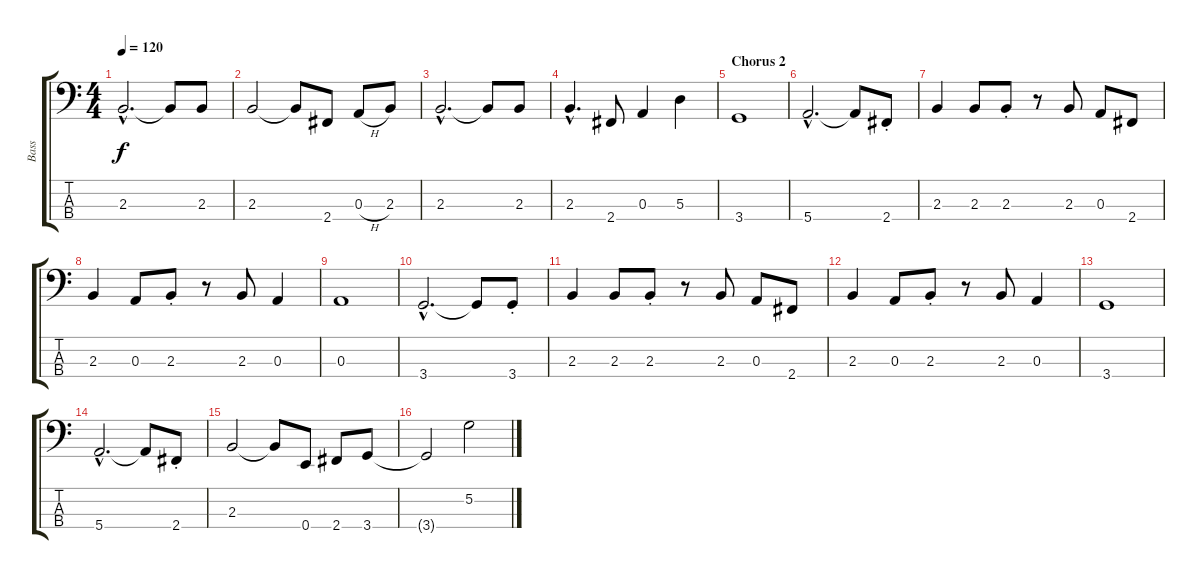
\track ("Bass" "Bass") {instrument electricbasspick}
\staff {score tabs}
\tuning (G2 D2 A1 E1) {hide}
\ts (4 4)
\tempo 120
\clef f4
\ks c
2.3{hac}.2{d dy f} 2.3{t}.8 2.3.8 |
2.3.2 2.3{t}.8 2.4.8 0.3{h}.8 2.3.8 |
2.3{hac}.2{d} 2.3{t}.8 2.3.8 |
2.3{hac}.4{d} 2.4.8 0.3.4 5.3.4 |
\section ("" "Chorus 2")
3.4.1 |
5.4{hac}.2{d} 5.4{t}.8 2.4{st}.8 |
2.3.4 2.3.8 2.3{st}.8 r.8 2.3.8 0.3.8 2.4.8 |
2.3.4 0.3.8 2.3{st}.8 r.8 2.3.8 0.3.4 |
0.3.1 |
3.4{hac}.2{d} 3.4{t}.8 3.4{st}.8 |
2.3.4 2.3.8 2.3{st}.8 r.8 2.3.8 0.3.8 2.4.8 |
2.3.4 0.3.8 2.3{st}.8 r.8 2.3.8 0.3.4 |
3.4.1 |
5.4{hac}.2{d} 5.4{t}.8 2.4{st}.8 |
2.3.2 2.3{t}.8 0.4.8 2.4.8 3.4.8 |
3.4{t}.2 5.2.2
